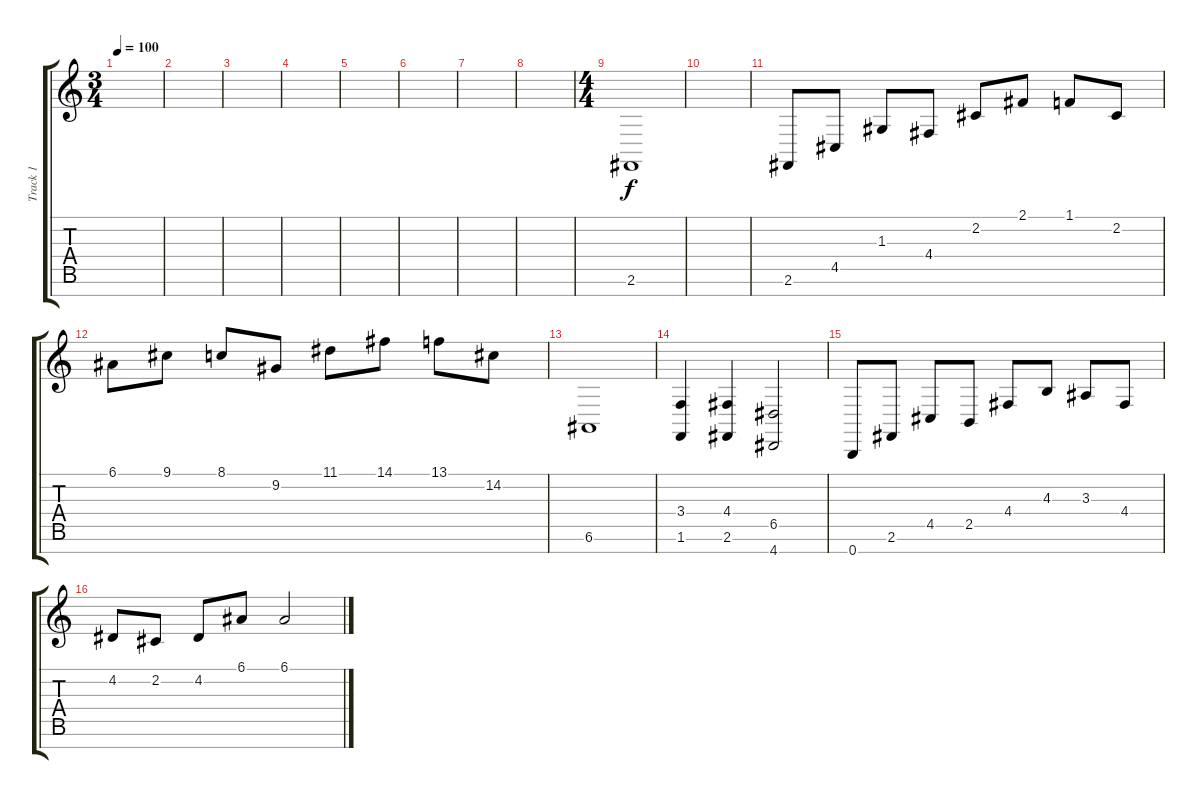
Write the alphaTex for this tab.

\track ("Track 1" "Track 1") {instrument acousticgrandpiano}
\staff {score tabs}
\tuning (E4 B3 G3 D3 A2 E2 B1) {hide}
\ts (3 4)
\tempo 100
\clef g2
\ks c
|
|
|
|
|
|
|
|
\ts (4 4)
2.6.1 |
|
2.6.8 4.5.8 1.3.8 4.4.8 2.2.8 2.1.8 1.1.8 2.2.8 |
6.1.8 9.1.8 8.1.8 9.2.8 11.1.8 14.1.8 13.1.8 14.2.8 |
6.6.1 |
(3.4 1.6).4 (4.4 2.6).4 (6.5 4.7).2 |
0.7.8 2.6.8 4.5.8 2.5.8 4.4.8 4.3.8 3.3.8 4.4.8 |
4.2.8 2.2.8 4.2.8 6.1.8 6.1.2
